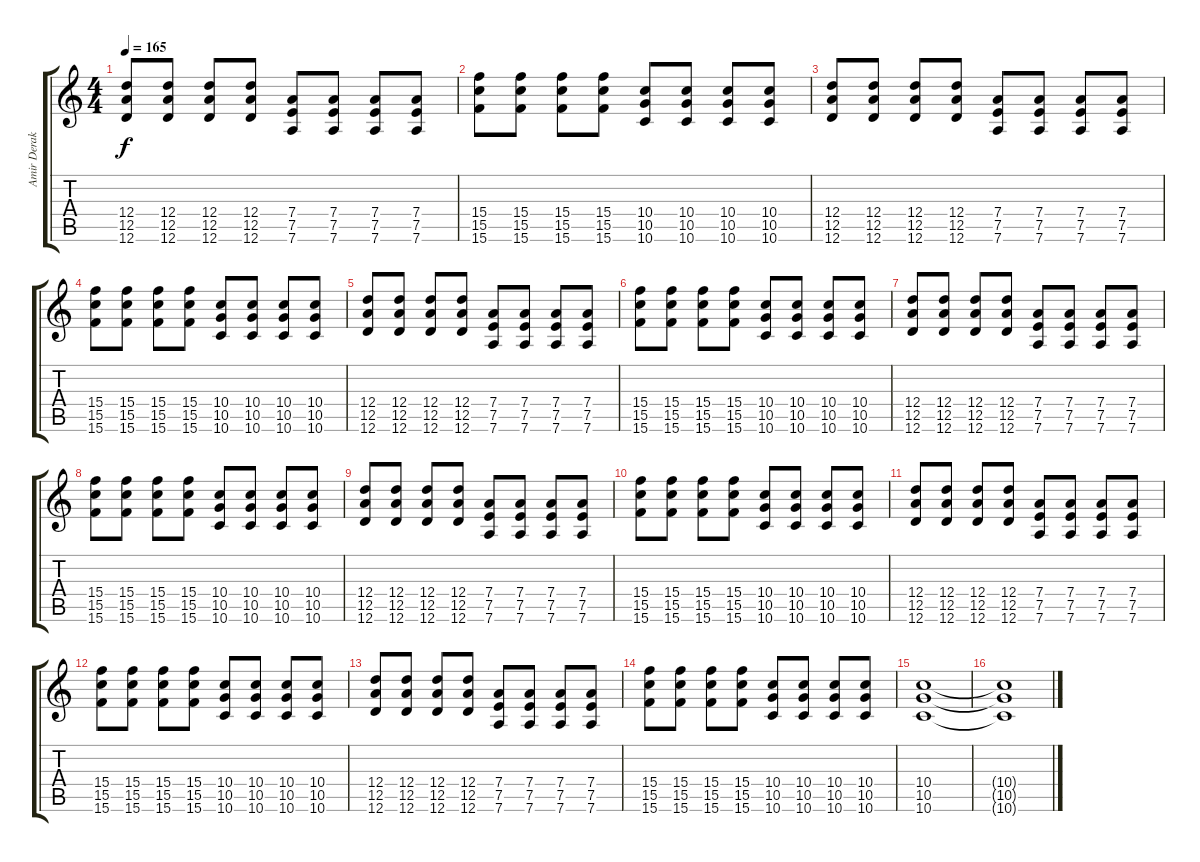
\track ("Amir Derakh-Lead Guitar" "Amir Derak") {instrument overdrivenguitar}
\staff {score tabs}
\tuning (E4 B3 G3 D3 A2 D2) {hide}
\ts (4 4)
\tempo 165
\clef g2
\ks c
(12.4 12.5 12.6).8{dy f} (12.4 12.5 12.6).8 (12.4 12.5 12.6).8 (12.4 12.5 12.6).8 (7.4 7.5 7.6).8 (7.4 7.5 7.6).8 (7.4 7.5 7.6).8 (7.4 7.5 7.6).8 |
(15.4 15.5 15.6).8 (15.4 15.5 15.6).8 (15.4 15.5 15.6).8 (15.4 15.5 15.6).8 (10.4 10.5 10.6).8 (10.4 10.5 10.6).8 (10.4 10.5 10.6).8 (10.4 10.5 10.6).8 |
(12.4 12.5 12.6).8 (12.4 12.5 12.6).8 (12.4 12.5 12.6).8 (12.4 12.5 12.6).8 (7.4 7.5 7.6).8 (7.4 7.5 7.6).8 (7.4 7.5 7.6).8 (7.4 7.5 7.6).8 |
(15.4 15.5 15.6).8 (15.4 15.5 15.6).8 (15.4 15.5 15.6).8 (15.4 15.5 15.6).8 (10.4 10.5 10.6).8 (10.4 10.5 10.6).8 (10.4 10.5 10.6).8 (10.4 10.5 10.6).8 |
(12.4 12.5 12.6).8 (12.4 12.5 12.6).8 (12.4 12.5 12.6).8 (12.4 12.5 12.6).8 (7.4 7.5 7.6).8 (7.4 7.5 7.6).8 (7.4 7.5 7.6).8 (7.4 7.5 7.6).8 |
(15.4 15.5 15.6).8 (15.4 15.5 15.6).8 (15.4 15.5 15.6).8 (15.4 15.5 15.6).8 (10.4 10.5 10.6).8 (10.4 10.5 10.6).8 (10.4 10.5 10.6).8 (10.4 10.5 10.6).8 |
(12.4 12.5 12.6).8 (12.4 12.5 12.6).8 (12.4 12.5 12.6).8 (12.4 12.5 12.6).8 (7.4 7.5 7.6).8 (7.4 7.5 7.6).8 (7.4 7.5 7.6).8 (7.4 7.5 7.6).8 |
(15.4 15.5 15.6).8 (15.4 15.5 15.6).8 (15.4 15.5 15.6).8 (15.4 15.5 15.6).8 (10.4 10.5 10.6).8 (10.4 10.5 10.6).8 (10.4 10.5 10.6).8 (10.4 10.5 10.6).8 |
(12.4 12.5 12.6).8 (12.4 12.5 12.6).8 (12.4 12.5 12.6).8 (12.4 12.5 12.6).8 (7.4 7.5 7.6).8 (7.4 7.5 7.6).8 (7.4 7.5 7.6).8 (7.4 7.5 7.6).8 |
(15.4 15.5 15.6).8 (15.4 15.5 15.6).8 (15.4 15.5 15.6).8 (15.4 15.5 15.6).8 (10.4 10.5 10.6).8 (10.4 10.5 10.6).8 (10.4 10.5 10.6).8 (10.4 10.5 10.6).8 |
(12.4 12.5 12.6).8 (12.4 12.5 12.6).8 (12.4 12.5 12.6).8 (12.4 12.5 12.6).8 (7.4 7.5 7.6).8 (7.4 7.5 7.6).8 (7.4 7.5 7.6).8 (7.4 7.5 7.6).8 |
(15.4 15.5 15.6).8 (15.4 15.5 15.6).8 (15.4 15.5 15.6).8 (15.4 15.5 15.6).8 (10.4 10.5 10.6).8 (10.4 10.5 10.6).8 (10.4 10.5 10.6).8 (10.4 10.5 10.6).8 |
(12.4 12.5 12.6).8 (12.4 12.5 12.6).8 (12.4 12.5 12.6).8 (12.4 12.5 12.6).8 (7.4 7.5 7.6).8 (7.4 7.5 7.6).8 (7.4 7.5 7.6).8 (7.4 7.5 7.6).8 |
(15.4 15.5 15.6).8 (15.4 15.5 15.6).8 (15.4 15.5 15.6).8 (15.4 15.5 15.6).8 (10.4 10.5 10.6).8 (10.4 10.5 10.6).8 (10.4 10.5 10.6).8 (10.4 10.5 10.6).8 |
(10.4 10.5 10.6).1 |
(10.4{t} 10.5{t} 10.6{t}).1
